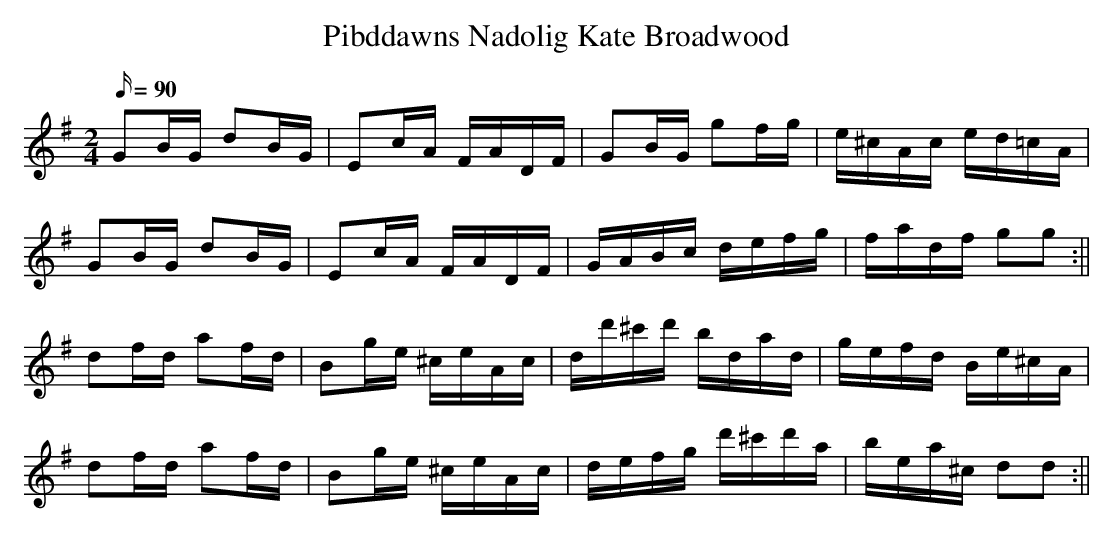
X:1
T:Pibddawns Nadolig Kate Broadwood
M:2/4
L:1/16
Q:90
K:G
G2BG d2BG|E2cA FADF|G2BG g2fg|e^cAc ed=cA|!
G2BG d2BG|E2cA FADF|GABc defg|fadf g2g2:||!
d2fd a2fd|B2ge ^ceAc|dd'^c'd' bdad|gefd Be^cA|!
d2fd a2fd|B2ge ^ceAc|defg d'^c'd'a|bea^c d2d2:||
